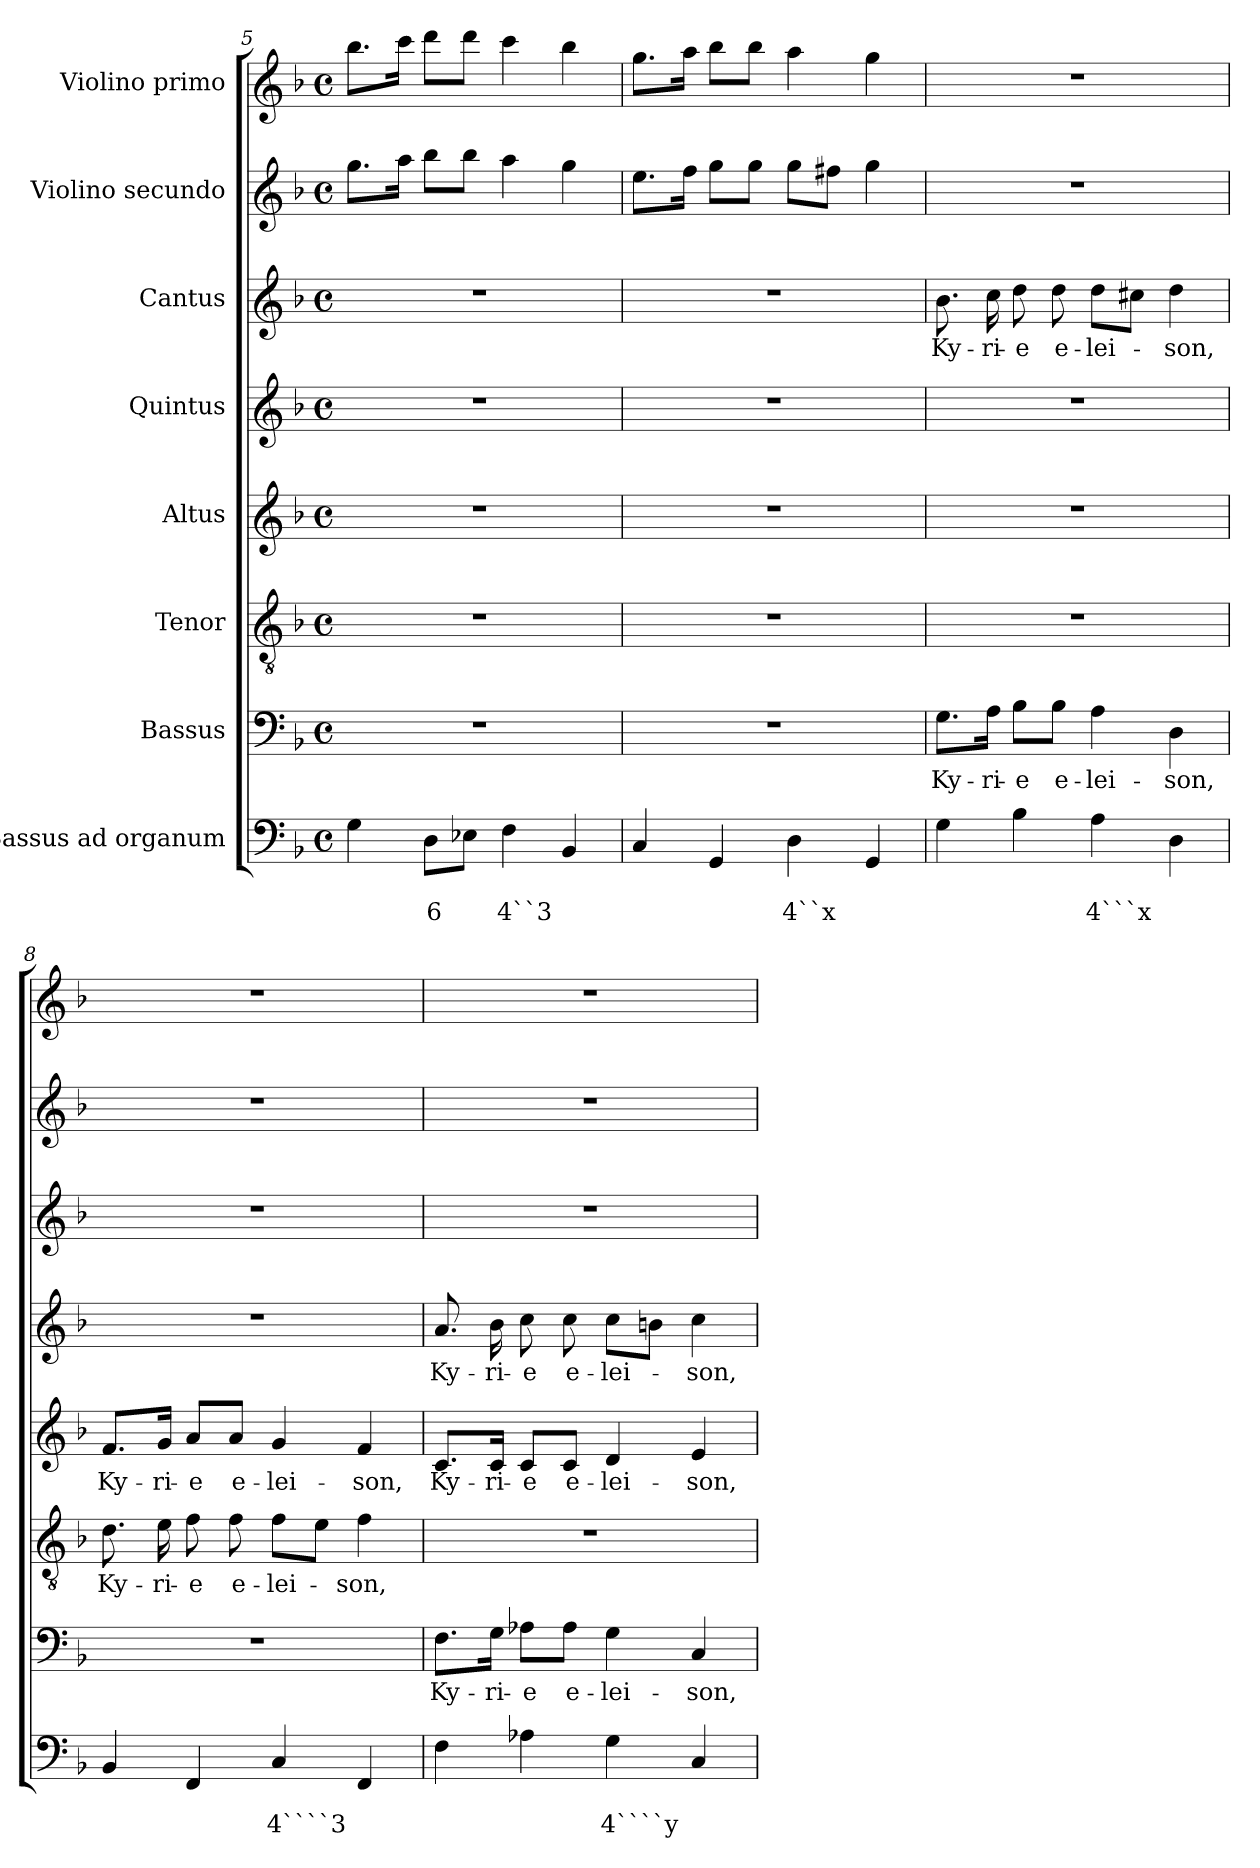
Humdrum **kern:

**kern	**text	**text	**kern	**text	**kern	**text	**kern	**text	**kern	**text	**kern	**text	**kern	**kern
*part8	*part8	*part8	*part7	*part7	*part6	*part6	*part5	*part5	*part4	*part4	*part3	*part3	*part2	*part1
*staff8	*staff8	*staff8	*staff7	*staff7	*staff6	*staff6	*staff5	*staff5	*staff4	*staff4	*staff3	*staff3	*staff2	*staff1
*I"Bassus ad  organum	*	*	*I"Bassus	*	*I"Tenor	*	*I"Altus	*	*I"Quintus	*	*I"Cantus	*	*I"Violino secundo	*I"Violino primo
*clefF4	*	*	*clefF4	*	*clefGv2	*	*clefG2	*	*clefG2	*	*clefG2	*	*clefG2	*clefG2
*k[b-]	*	*	*k[b-]	*	*k[b-]	*	*k[b-]	*	*k[b-]	*	*k[b-]	*	*k[b-]	*k[b-]
*F:	*	*	*F:	*	*F:	*	*F:	*	*F:	*	*F:	*	*F:	*F:
*M4/4	*	*	*M4/4	*	*M4/4	*	*M4/4	*	*M4/4	*	*M4/4	*	*M4/4	*M4/4
*met(c)	*	*	*met(c)	*	*met(c)	*	*met(c)	*	*met(c)	*	*met(c)	*	*met(c)	*met(c)
=5	=5	=5	=5	=5	=5	=5	=5	=5	=5	=5	=5	=5	=5	=5
4G\	.	.	1r	.	1r	.	1r	.	1r	.	1r	.	8.gg\L	8.bb-\L
.	.	.	.	.	.	.	.	.	.	.	.	.	16aa\Jk	16ccc\Jk
!	!	!LO:LY:b	!	!	!	!	!	!	!	!	!	!	!	!
8D\L	.	6	.	.	.	.	.	.	.	.	.	.	8bb-\L	8ddd\L
8E-X\J	.	.	.	.	.	.	.	.	.	.	.	.	8bb-\J	8ddd\J
!	!	!LO:LY:b	!	!	!	!	!	!	!	!	!	!	!	!
4F\	.	4``3	.	.	.	.	.	.	.	.	.	.	4aa\	4ccc\
4BB-/	.	.	.	.	.	.	.	.	.	.	.	.	4gg\	4bb-\
=6	=6	=6	=6	=6	=6	=6	=6	=6	=6	=6	=6	=6	=6	=6
4C/	.	.	1r	.	1r	.	1r	.	1r	.	1r	.	8.ee\L	8.gg\L
.	.	.	.	.	.	.	.	.	.	.	.	.	16ff\Jk	16aa\Jk
4GG/	.	.	.	.	.	.	.	.	.	.	.	.	8gg\L	8bb-\L
.	.	.	.	.	.	.	.	.	.	.	.	.	8gg\J	8bb-\J
!	!	!LO:LY:b	!	!	!	!	!	!	!	!	!	!	!	!
4D\	.	4``x	.	.	.	.	.	.	.	.	.	.	8gg\L	4aa\
.	.	.	.	.	.	.	.	.	.	.	.	.	8ff#X\J	.
4GG/	.	.	.	.	.	.	.	.	.	.	.	.	4gg\	4gg\
!!LO:PB:g=z
=7	=7	=7	=7	=7	=7	=7	=7	=7	=7	=7	=7	=7	=7	=7
!	!	!	!	!LO:LY:b	!	!	!	!	!	!	!	!LO:LY:b	!	!
4G\	.	.	8.G\L	Ky-	1r	.	1r	.	1r	.	8.b-\	Ky-	1r	1r
!	!	!	!	!LO:LY:b	!	!	!	!	!	!	!	!LO:LY:b	!	!
.	.	.	16A\Jk	-ri-	.	.	.	.	.	.	16cc\	-ri-	.	.
!	!	!	!	!LO:LY:b	!	!	!	!	!	!	!	!LO:LY:b	!	!
4B-\	.	.	8B-\L	-e	.	.	.	.	.	.	8dd\	-e	.	.
!	!	!	!	!LO:LY:b	!	!	!	!	!	!	!	!LO:LY:b	!	!
.	.	.	8B-\J	e-	.	.	.	.	.	.	8dd\	e-	.	.
!	!	!LO:LY:b	!	!LO:LY:b	!	!	!	!	!	!	!	!LO:LY:b	!	!
4A\	.	4```x	4A\	-lei-	.	.	.	.	.	.	8dd\L	-lei-	.	.
.	.	.	.	.	.	.	.	.	.	.	8cc#X\J	.	.	.
!	!	!	!	!LO:LY:b	!	!	!	!	!	!	!	!LO:LY:b	!	!
4D\	.	.	4D\	-son,	.	.	.	.	.	.	4dd\	-son,	.	.
=8	=8	=8	=8	=8	=8	=8	=8	=8	=8	=8	=8	=8	=8	=8
!	!	!	!	!	!	!LO:LY:b	!	!LO:LY:b	!	!	!	!	!	!
4BB-/	.	.	1r	.	8.d\	Ky-	8.f/L	Ky-	1r	.	1r	.	1r	1r
!	!	!	!	!	!	!LO:LY:b	!	!LO:LY:b	!	!	!	!	!	!
.	.	.	.	.	16e\	-ri-	16g/Jk	-ri-	.	.	.	.	.	.
!	!	!	!	!	!	!LO:LY:b	!	!LO:LY:b	!	!	!	!	!	!
4FF/	.	.	.	.	8f\	-e	8a/L	-e	.	.	.	.	.	.
!	!	!	!	!	!	!LO:LY:b	!	!LO:LY:b	!	!	!	!	!	!
.	.	.	.	.	8f\	e-	8a/J	e-	.	.	.	.	.	.
!	!	!LO:LY:b	!	!	!	!LO:LY:b	!	!LO:LY:b	!	!	!	!	!	!
4C/	.	4````3	.	.	8f\L	-lei-	4g/	-lei-	.	.	.	.	.	.
.	.	.	.	.	8e\J	.	.	.	.	.	.	.	.	.
!	!	!	!	!	!	!LO:LY:b	!	!LO:LY:b	!	!	!	!	!	!
4FF/	.	.	.	.	4f\	-son,	4f/	-son,	.	.	.	.	.	.
=9	=9	=9	=9	=9	=9	=9	=9	=9	=9	=9	=9	=9	=9	=9
!	!	!	!	!LO:LY:b	!	!	!	!LO:LY:b	!	!LO:LY:b	!	!	!	!
4F\	.	.	8.F\L	Ky-	1r	.	8.c/L	Ky-	8.a/	Ky-	1r	.	1r	1r
!	!	!	!	!LO:LY:b	!	!	!	!LO:LY:b	!	!LO:LY:b	!	!	!	!
.	.	.	16G\Jk	-ri-	.	.	16c/Jk	-ri-	16b-\	-ri-	.	.	.	.
!	!	!	!	!LO:LY:b	!	!	!	!LO:LY:b	!	!LO:LY:b	!	!	!	!
4A-X\	.	.	8A-X\L	-e	.	.	8c/L	-e	8cc\	-e	.	.	.	.
!	!	!	!	!LO:LY:b	!	!	!	!LO:LY:b	!	!LO:LY:b	!	!	!	!
.	.	.	8A-\J	e-	.	.	8c/J	e-	8cc\	e-	.	.	.	.
!	!	!LO:LY:b	!	!LO:LY:b	!	!	!	!LO:LY:b	!	!LO:LY:b	!	!	!	!
4G\	.	4````y	4G\	-lei-	.	.	4d/	-lei-	8cc\L	-lei-	.	.	.	.
.	.	.	.	.	.	.	.	.	8bn\J	.	.	.	.	.
!	!	!	!	!LO:LY:b	!	!	!	!LO:LY:b	!	!LO:LY:b	!	!	!	!
4C/	.	.	4C/	-son,	.	.	4e/	-son,	4cc\	-son,	.	.	.	.
=	=	=	=	=	=	=	=	=	=	=	=	=	=	=
*-	*-	*-	*-	*-	*-	*-	*-	*-	*-	*-	*-	*-	*-	*-
